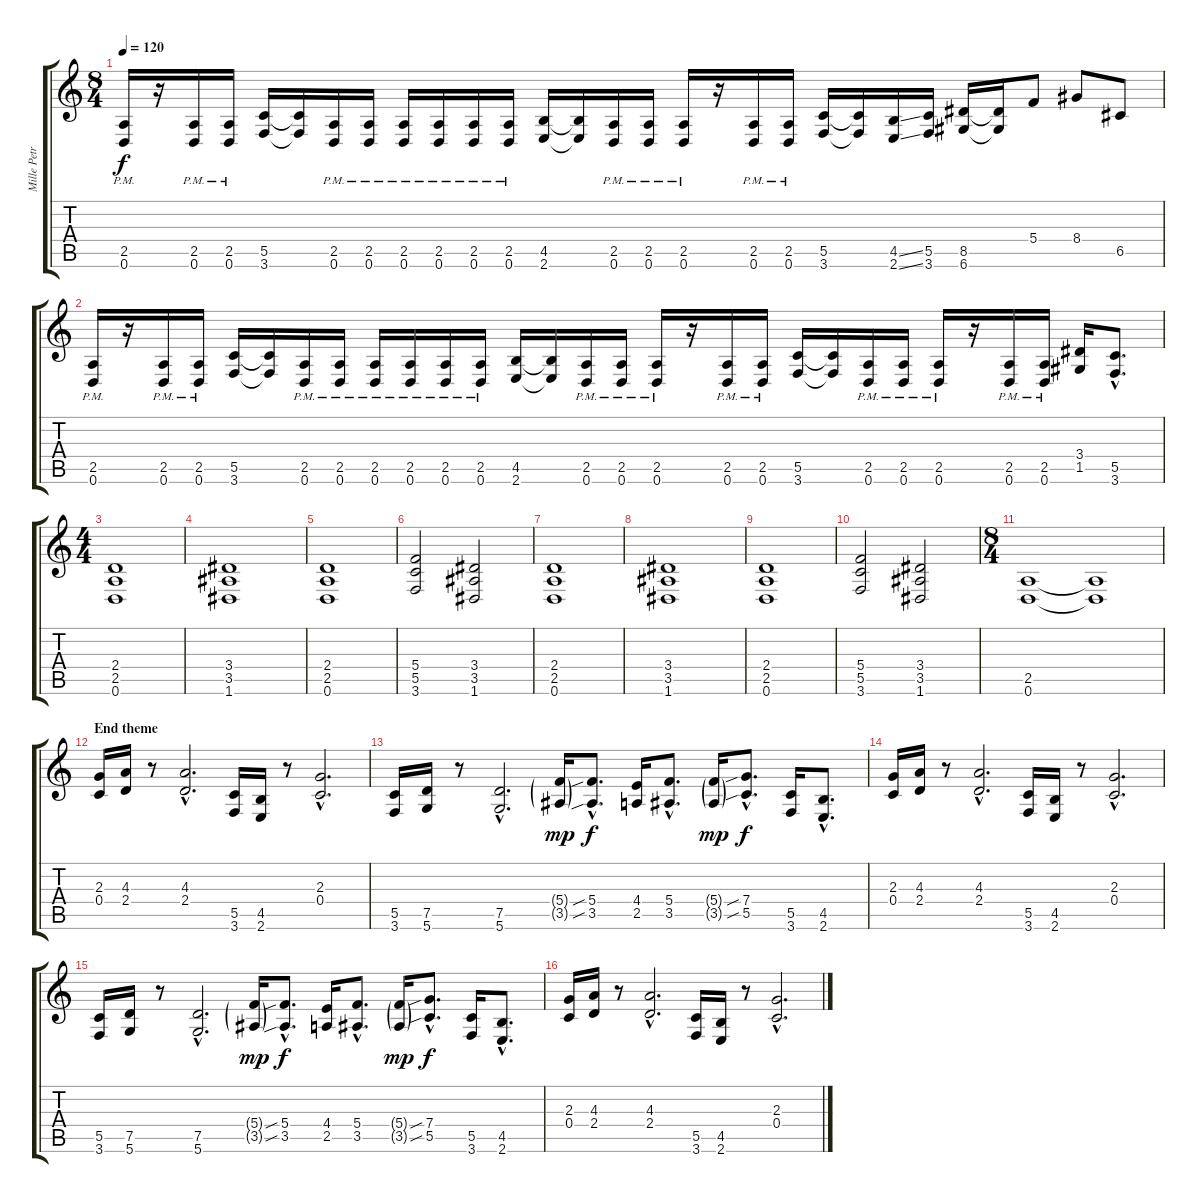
\track ("Mille Petrozza" "Mille Petr") {instrument distortionguitar}
\staff {score tabs}
\tuning (D4 A3 F3 C3 G2 D2) {hide}
\ts (8 4)
\tempo 120
\clef g2
\ks c
(2.5{pm} 0.6{pm}).16{dy f} r.16 (2.5{pm} 0.6{pm}).16 (2.5{pm} 0.6{pm}).16 (5.5 3.6).16 (5.5{t} 3.6{t}).16 (2.5{pm} 0.6{pm}).16 (2.5{pm} 0.6{pm}).16 (2.5{pm} 0.6{pm}).16 (2.5{pm} 0.6{pm}).16 (2.5{pm} 0.6{pm}).16 (2.5{pm} 0.6{pm}).16 (4.5 2.6).16 (4.5{t} 2.6{t}).16 (2.5{pm} 0.6{pm}).16 (2.5{pm} 0.6{pm}).16 (2.5{pm} 0.6{pm}).16 r.16 (2.5{pm} 0.6{pm}).16 (2.5{pm} 0.6{pm}).16 (5.5 3.6).16 (5.5{t} 3.6{t}).16 (4.5{ss} 2.6{ss}).16 (5.5 3.6).16 (8.5 6.6).16 (8.5{t} 6.6{t}).16 5.4.8 8.4.8 6.5.8 |
(2.5{pm} 0.6{pm}).16 r.16 (2.5{pm} 0.6{pm}).16 (2.5{pm} 0.6{pm}).16 (5.5 3.6).16 (5.5{t} 3.6{t}).16 (2.5{pm} 0.6{pm}).16 (2.5{pm} 0.6{pm}).16 (2.5{pm} 0.6{pm}).16 (2.5{pm} 0.6{pm}).16 (2.5{pm} 0.6{pm}).16 (2.5{pm} 0.6{pm}).16 (4.5 2.6).16 (4.5{t} 2.6{t}).16 (2.5{pm} 0.6{pm}).16 (2.5{pm} 0.6{pm}).16 (2.5{pm} 0.6{pm}).16 r.16 (2.5{pm} 0.6{pm}).16 (2.5{pm} 0.6{pm}).16 (5.5 3.6).16 (5.5{t} 3.6{t}).16 (2.5{pm} 0.6{pm}).16 (2.5{pm} 0.6{pm}).16 (2.5{pm} 0.6{pm}).16 r.16 (2.5{pm} 0.6{pm}).16 (2.5{pm} 0.6{pm}).16 (3.4 1.5).16 (5.5{hac} 3.6{hac}).8{d} |
\ts (4 4)
(2.4 2.5 0.6).1 |
(3.4 3.5 1.6).1 |
(2.4 2.5 0.6).1 |
(5.4 5.5 3.6).2 (3.4 3.5 1.6).2 |
(2.4 2.5 0.6).1 |
(3.4 3.5 1.6).1 |
(2.4 2.5 0.6).1 |
(5.4 5.5 3.6).2 (3.4 3.5 1.6).2 |
\ts (8 4)
(2.5 0.6).1 (2.5{t} 0.6{t}).1 |
\section ("" "End theme")
(2.3 0.4).16 (4.3 2.4).16 r.8 (4.3{hac} 2.4{hac}).2{d} (5.5 3.6).16 (4.5 2.6).16 r.8 (2.3{hac} 0.4{hac}).2{d} |
(5.5 3.6).16 (7.5 5.6).16 r.8 (7.5{hac} 5.6{hac}).2{d} (5.4{g} 3.5{g}).16{dy mp} (5.4{sib hac} 3.5{sib hac}).8{d dy f} (4.4 2.5).16 (5.4{hac} 3.5{hac}).8{d} (5.4{g} 3.5{g}).16{dy mp} (7.4{sib hac} 5.5{sib hac}).8{d dy f} (5.5 3.6).16 (4.5{hac} 2.6{hac}).8{d} |
(2.3 0.4).16 (4.3 2.4).16 r.8 (4.3{hac} 2.4{hac}).2{d} (5.5 3.6).16 (4.5 2.6).16 r.8 (2.3{hac} 0.4{hac}).2{d} |
(5.5 3.6).16 (7.5 5.6).16 r.8 (7.5{hac} 5.6{hac}).2{d} (5.4{g} 3.5{g}).16{dy mp} (5.4{sib hac} 3.5{sib hac}).8{d dy f} (4.4 2.5).16 (5.4{hac} 3.5{hac}).8{d} (5.4{g} 3.5{g}).16{dy mp} (7.4{sib hac} 5.5{sib hac}).8{d dy f} (5.5 3.6).16 (4.5{hac} 2.6{hac}).8{d} |
(2.3 0.4).16 (4.3 2.4).16 r.8 (4.3{hac} 2.4{hac}).2{d} (5.5 3.6).16 (4.5 2.6).16 r.8 (2.3{hac} 0.4{hac}).2{d}
